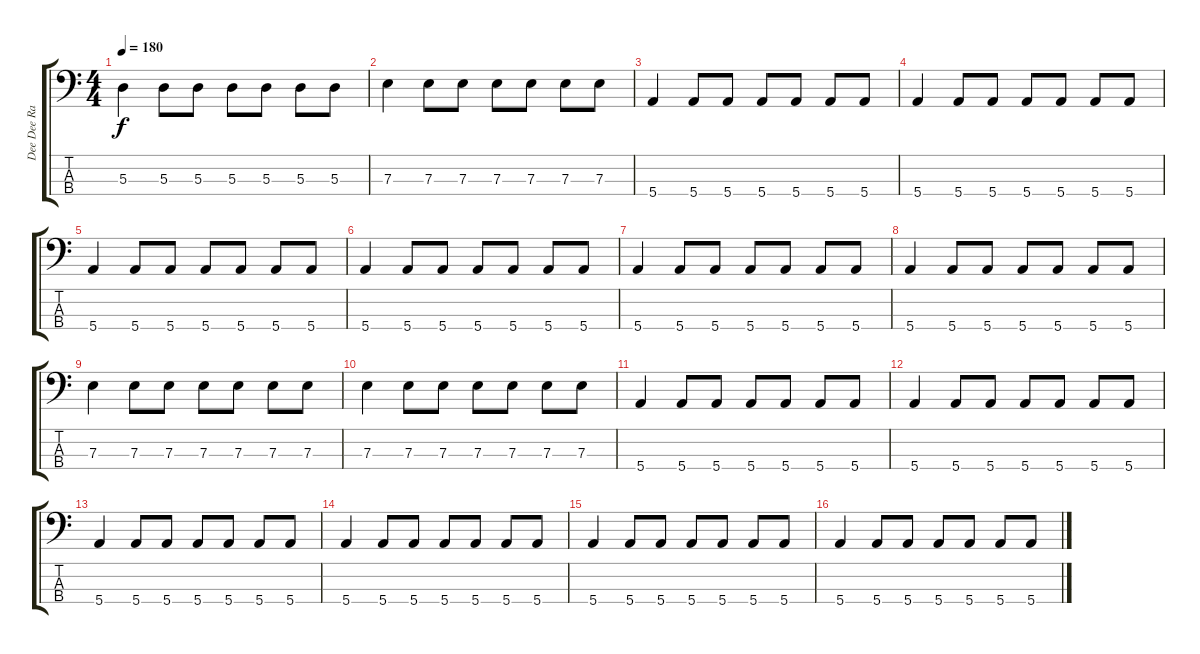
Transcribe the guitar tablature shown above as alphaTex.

\track ("Dee Dee Ramone" "Dee Dee Ra") {instrument electricbassfinger}
\staff {score tabs}
\tuning (G2 D2 A1 E1) {hide}
\ts (4 4)
\tempo 180
\clef f4
\ks c
5.3.4{dy f instrument electricbassfinger} 5.3.8 5.3.8 5.3.8 5.3.8 5.3.8 5.3.8 |
7.3.4 7.3.8 7.3.8 7.3.8 7.3.8 7.3.8 7.3.8 |
5.4.4 5.4.8 5.4.8 5.4.8 5.4.8 5.4.8 5.4.8 |
5.4.4 5.4.8 5.4.8 5.4.8 5.4.8 5.4.8 5.4.8 |
5.4.4 5.4.8 5.4.8 5.4.8 5.4.8 5.4.8 5.4.8 |
5.4.4 5.4.8 5.4.8 5.4.8 5.4.8 5.4.8 5.4.8 |
5.4.4 5.4.8 5.4.8 5.4.8 5.4.8 5.4.8 5.4.8 |
5.4.4 5.4.8 5.4.8 5.4.8 5.4.8 5.4.8 5.4.8 |
7.3.4 7.3.8 7.3.8 7.3.8 7.3.8 7.3.8 7.3.8 |
7.3.4 7.3.8 7.3.8 7.3.8 7.3.8 7.3.8 7.3.8 |
5.4.4 5.4.8 5.4.8 5.4.8 5.4.8 5.4.8 5.4.8 |
5.4.4 5.4.8 5.4.8 5.4.8 5.4.8 5.4.8 5.4.8 |
5.4.4 5.4.8 5.4.8 5.4.8 5.4.8 5.4.8 5.4.8 |
5.4.4 5.4.8 5.4.8 5.4.8 5.4.8 5.4.8 5.4.8 |
5.4.4 5.4.8 5.4.8 5.4.8 5.4.8 5.4.8 5.4.8 |
5.4.4 5.4.8 5.4.8 5.4.8 5.4.8 5.4.8 5.4.8
